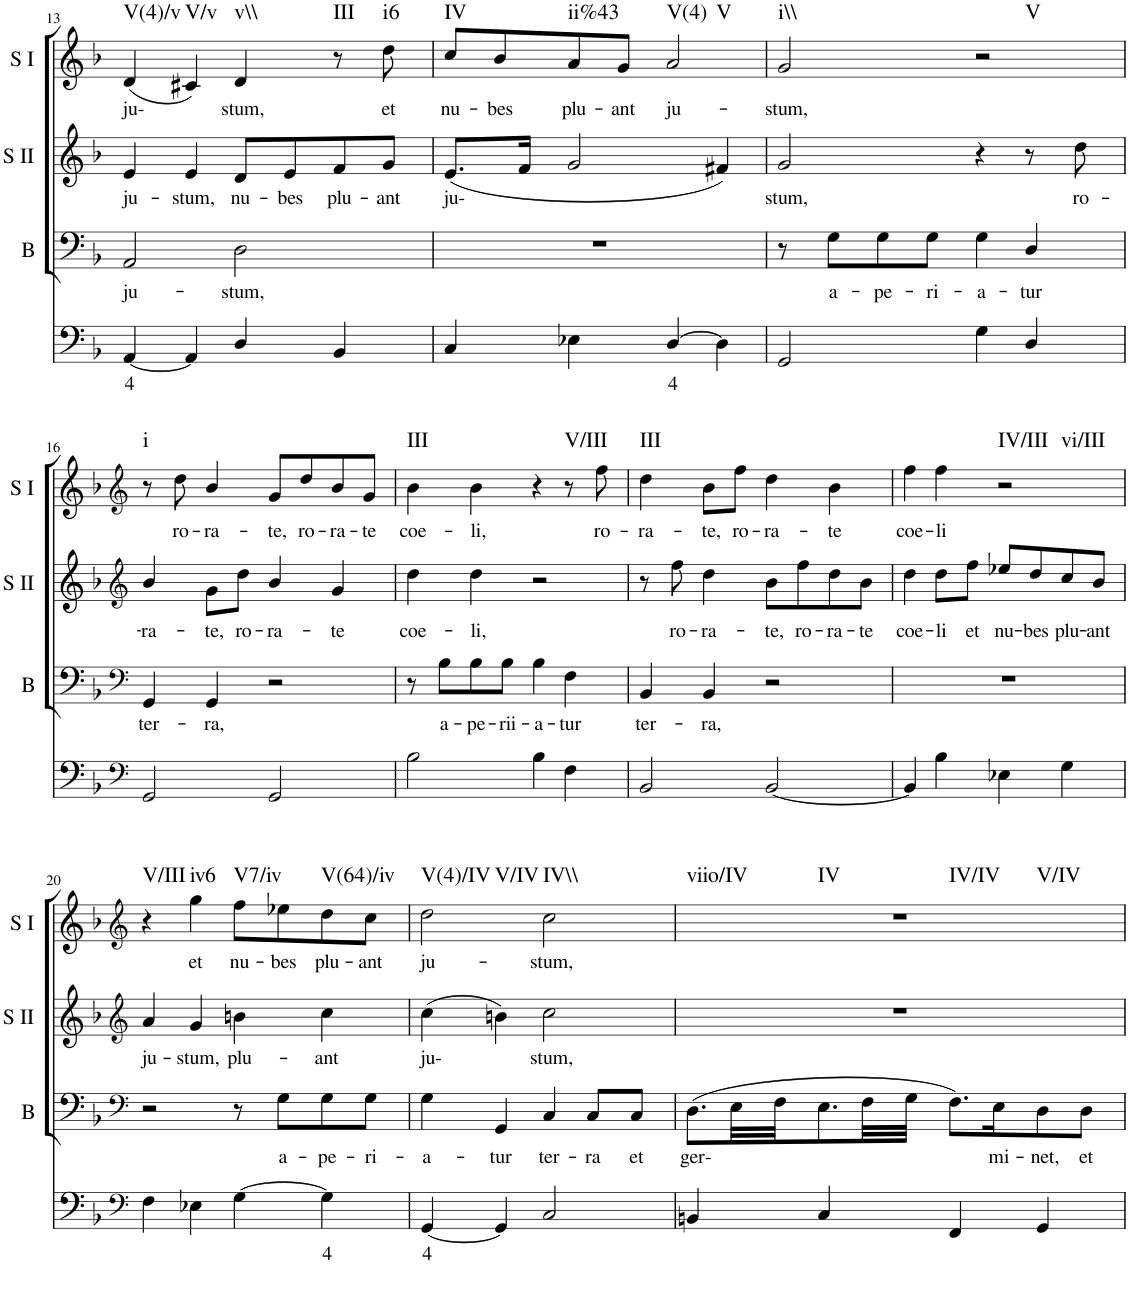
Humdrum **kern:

**kern	**text	**kern	**text	**kern	**text	**kern	**text	**harte
*part4	*part4	*part3	*part3	*part2	*part2	*part1	*part1	*part1
*staff4	*staff4	*staff3	*staff3	*staff2	*staff2	*staff1	*staff1	*
*I"Continuo	*	*I"Bass	*	*I"Soprano II	*	*I"Soprano I	*	*
*	*	*I'B	*	*I'S II	*	*I'S I	*	*
!!LO:PB:g=z
*clefF4	*	*clefF4	*	*clefG2	*	*clefG2	*	*
*k[b-]	*	*k[b-]	*	*k[b-]	*	*k[b-]	*	*
*	*	*	*	*M4/4	*	*M4/4	*	*
=13	=13	=13	=13	=13	=13	=13	=13	=13
!	!LO:LY:b	!	!LO:LY:b	!	!LO:LY:b	!	!LO:LY:b	!LO:H:kt=V(4)/v
[4AA/	4	2AA/	ju-	4e/	ju-	(4d/	ju-	N
!	!	!	!	!	!LO:LY:b	!	!	!LO:H:kt=V/v
4AA/]	.	.	.	4e/	stum,	4c#X/)	.	N
!	!	!	!LO:LY:b	!	!LO:LY:b	!	!LO:LY:b	!LO:H:kt=v\\
4D/	.	2D\	stum,	8d/L	nu-	4d/	stum,	N
!	!	!	!	!	!LO:LY:b	!	!	!
.	.	.	.	8e/	bes	.	.	.
!	!	!	!	!	!LO:LY:b	!	!	!LO:H:kt=III
4BB-/	.	.	.	8f/	plu-	8r	.	N
!	!	!	!	!	!LO:LY:b	!	!LO:LY:b	!LO:H:kt=i6
.	.	.	.	8g/J	ant	8dd\	et	N
=14	=14	=14	=14	=14	=14	=14	=14	=14
!	!	!	!	!	!LO:LY:b	!	!LO:LY:b	!LO:H:kt=IV
4C/	.	1r	.	(8.e/L	ju-	8cc/L	nu-	N
!	!	!	!	!	!	!	!LO:LY:b	!
.	.	.	.	.	.	8b-/	bes	.
.	.	.	.	16f/Jk	.	.	.	.
!	!	!	!	!	!	!	!LO:LY:b	!LO:H:kt=ii%43
4E-X\	.	.	.	2g/	.	8a/	plu-	N
!	!	!	!	!	!	!	!LO:LY:b	!
.	.	.	.	.	.	8g/J	ant	.
!	!LO:LY:b	!	!	!	!	!	!LO:LY:b	!LO:H:n=1:kt=V(4)
!	!	!	!	!	!	!	!	!LO:H:n=2:kt=V
[4D/	4	.	.	.	.	2a/	ju-	N N
4D\]	.	.	.	4f#X/)	.	.	.	.
=15	=15	=15	=15	=15	=15	=15	=15	=15
!	!	!	!	!	!LO:LY:b	!	!LO:LY:b	!LO:H:kt=i\\
2GG/	.	8r	.	2g/	stum,	2g/	stum,	N
!	!	!	!LO:LY:b	!	!	!	!	!
.	.	8G\L	a-	.	.	.	.	.
!	!	!	!LO:LY:b	!	!	!	!	!
.	.	8G\	pe-	.	.	.	.	.
!	!	!	!LO:LY:b	!	!	!	!	!
.	.	8G\J	ri-	.	.	.	.	.
!	!	!	!LO:LY:b	!	!	!	!	!LO:H:kt=V
4G\	.	4G\	a-	4r	.	2r	.	N
!	!	!	!LO:LY:b	!	!	!	!	!
4D/	.	4D/	tur	8r	.	.	.	.
!	!	!	!	!	!LO:LY:b	!	!	!
.	.	.	.	8dd\	ro-	.	.	.
!!LO:LB:g=z
=16	=16	=16	=16	=16	=16	=16	=16	=16
*clefF4	*	*clefF4	*	*clefG2	*	*clefG2	*	*
!	!	!	!LO:LY:b	!	!LO:LY:b	!	!	!LO:H:kt=i
2GG/	.	4GG/	ter-	4b-/	ra-	8r	.	N
!	!	!	!	!	!	!	!LO:LY:b	!
.	.	.	.	.	.	8dd\	ro-	.
!	!	!	!LO:LY:b	!	!LO:LY:b	!	!LO:LY:b	!
.	.	4GG/	ra,	8g\L	te,	4b-/	ra-	.
!	!	!	!	!	!LO:LY:b	!	!	!
.	.	.	.	8dd\J	ro-	.	.	.
!	!	!	!	!	!LO:LY:b	!	!LO:LY:b	!
2GG/	.	2r	.	4b-/	ra-	8g/L	te,	.
!	!	!	!	!	!	!	!LO:LY:b	!
.	.	.	.	.	.	8dd/	ro-	.
!	!	!	!	!	!LO:LY:b	!	!LO:LY:b	!
.	.	.	.	4g/	te	8b-/	ra-	.
!	!	!	!	!	!	!	!LO:LY:b	!
.	.	.	.	.	.	8g/J	te	.
=17	=17	=17	=17	=17	=17	=17	=17	=17
!	!	!	!	!	!LO:LY:b	!	!LO:LY:b	!LO:H:kt=III
2B-\	.	8r	.	4dd\	coe-	4b-\	coe-	N
!	!	!	!LO:LY:b	!	!	!	!	!
.	.	8B-\L	a-	.	.	.	.	.
!	!	!	!LO:LY:b	!	!LO:LY:b	!	!LO:LY:b	!
.	.	8B-\	pe-	4dd\	li,	4b-\	li,	.
!	!	!	!LO:LY:b	!	!	!	!	!
.	.	8B-\J	rii-	.	.	.	.	.
!	!	!	!LO:LY:b	!	!	!	!	!
4B-\	.	4B-\	a-	2r	.	4r	.	.
!	!	!	!LO:LY:b	!	!	!	!	!LO:H:kt=V/III
4F\	.	4F\	tur	.	.	8r	.	N
!	!	!	!	!	!	!	!LO:LY:b	!
.	.	.	.	.	.	8ff\	ro-	.
=18	=18	=18	=18	=18	=18	=18	=18	=18
!	!	!	!LO:LY:b	!	!	!	!LO:LY:b	!LO:H:kt=III
2BB-/	.	4BB-/	ter-	8r	.	4dd\	ra-	N
!	!	!	!	!	!LO:LY:b	!	!	!
.	.	.	.	8ff\	ro-	.	.	.
!	!	!	!LO:LY:b	!	!LO:LY:b	!	!LO:LY:b	!
.	.	4BB-/	ra,	4dd\	ra-	8b-\L	te,	.
!	!	!	!	!	!	!	!LO:LY:b	!
.	.	.	.	.	.	8ff\J	ro-	.
!	!	!	!	!	!LO:LY:b	!	!LO:LY:b	!
[2BB-/	.	2r	.	8b-\L	te,	4dd\	ra-	.
!	!	!	!	!	!LO:LY:b	!	!	!
.	.	.	.	8ff\	ro-	.	.	.
!	!	!	!	!	!LO:LY:b	!	!LO:LY:b	!
.	.	.	.	8dd\	ra-	4b-\	te	.
!	!	!	!	!	!LO:LY:b	!	!	!
.	.	.	.	8b-\J	te	.	.	.
=19	=19	=19	=19	=19	=19	=19	=19	=19
!	!	!	!	!	!LO:LY:b	!	!LO:LY:b	!
4BB-/]	.	1r	.	4dd\	coe-	4ff\	coe-	.
!	!	!	!	!	!LO:LY:b	!	!LO:LY:b	!
4B-\	.	.	.	8dd\L	li	4ff\	li	.
!	!	!	!	!	!LO:LY:b	!	!	!
.	.	.	.	8ff\J	et	.	.	.
!	!	!	!	!	!LO:LY:b	!	!	!LO:H:n=1:kt=IV/III
!	!	!	!	!	!	!	!	!LO:H:n=2:kt=vi/III
4E-X\	.	.	.	8ee-X/L	nu-	2r	.	N N
!	!	!	!	!	!LO:LY:b	!	!	!
.	.	.	.	8dd/	bes	.	.	.
!	!	!	!	!	!LO:LY:b	!	!	!
4G\	.	.	.	8cc/	plu-	.	.	.
!	!	!	!	!	!LO:LY:b	!	!	!
.	.	.	.	8b-/J	ant	.	.	.
!!LO:LB:g=z
=20	=20	=20	=20	=20	=20	=20	=20	=20
*clefF4	*	*clefF4	*	*clefG2	*	*clefG2	*	*
!	!	!	!	!	!LO:LY:b	!	!	!LO:H:kt=V/III
4F\	.	2r	.	4a/	ju-	4r	.	N
!	!	!	!	!	!LO:LY:b	!	!LO:LY:b	!LO:H:kt=iv6
4E-X\	.	.	.	4g/	stum,	4gg\	et	N
!	!	!	!	!	!LO:LY:b	!	!LO:LY:b	!LO:H:kt=V7/iv
[4G\	.	8r	.	4bn\	plu-	8ff\L	nu-	N
!	!	!	!LO:LY:b	!	!	!	!LO:LY:b	!
.	.	8G\L	a-	.	.	8ee-X\	bes	.
!	!LO:LY:b	!	!LO:LY:b	!	!LO:LY:b	!	!LO:LY:b	!LO:H:kt=V(64)/iv
4G\]	4	8G\	pe-	4cc\	ant	8dd\	plu-	N
!	!	!	!LO:LY:b	!	!	!	!LO:LY:b	!
.	.	8G\J	ri-	.	.	8cc\J	ant	.
=21	=21	=21	=21	=21	=21	=21	=21	=21
!	!LO:LY:b	!	!LO:LY:b	!	!LO:LY:b	!	!LO:LY:b	!LO:H:n=1:kt=V(4)/IV
!	!	!	!	!	!	!	!	!LO:H:n=2:kt=V/IV
[4GG/	4	4G\	a-	(4cc\	ju-	2dd\	ju-	N N
!	!	!	!LO:LY:b	!	!	!	!	!
4GG/]	.	4GG/	tur	4bn\)	.	.	.	.
!	!	!	!LO:LY:b	!	!LO:LY:b	!	!LO:LY:b	!LO:H:kt=IV\\
2C/	.	4C/	ter-	2cc\	stum,	2cc\	stum,	N
!	!	!	!LO:LY:b	!	!	!	!	!
.	.	8C/L	ra	.	.	.	.	.
!	!	!	!LO:LY:b	!	!	!	!	!
.	.	8C/J	et	.	.	.	.	.
=22	=22	=22	=22	=22	=22	=22	=22	=22
!	!	!	!LO:LY:b	!	!	!	!	!LO:H:n=1:kt=viio/IV
!	!	!	!	!	!	!	!	!LO:H:n=2:kt=IV
!	!	!	!	!	!	!	!	!LO:H:n=3:kt=IV/IV
!	!	!	!	!	!	!	!	!LO:H:n=4:kt=V/IV
4BBn/	.	(8.D\L	ger-	1r	.	1r	.	N N N N
.	.	32E\LL	.	.	.	.	.	.
.	.	32F\JJ	.	.	.	.	.	.
4C/	.	8.E\	.	.	.	.	.	.
.	.	32F\LL	.	.	.	.	.	.
.	.	32G\JJJ	.	.	.	.	.	.
4FF/	.	8.F\L)	.	.	.	.	.	.
!	!	!	!LO:LY:b	!	!	!	!	!
.	.	16E\K	mi-	.	.	.	.	.
!	!	!	!LO:LY:b	!	!	!	!	!
4GG/	.	8D\	net,	.	.	.	.	.
!	!	!	!LO:LY:b	!	!	!	!	!
.	.	8D\J	et	.	.	.	.	.
=	=	=	=	=	=	=	=	=
*-	*-	*-	*-	*-	*-	*-	*-	*-
